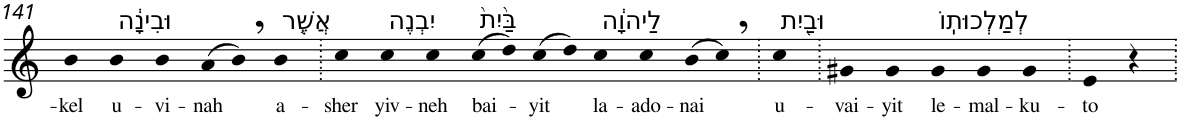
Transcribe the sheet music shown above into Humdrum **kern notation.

**kern	**text
*part1	*part1
*staff1	*staff1
*I"Piano	*
*I'Pno	*
!!LO:PB:g=z
*clefG2	*
*k[]	*
=141	=141
!	!LO:LY:b
4b	-kel
!LO:TX:a:t=וּבִינָ֔ה	!
!	!LO:LY:b
4b	u-
!	!LO:LY:b
4b	-vi-
!	!LO:LY:b
(>8a	-nah
8b,)	.
!LO:TX:a:t=אֲשֶׁ֤ר	!
!	!LO:LY:b
4b	a-
=142.	=142.
!	!LO:LY:b
4cc	-sher
!LO:TX:a:t=יִבְנֶה	!
!	!LO:LY:b
4cc	yiv-
!	!LO:LY:b
4cc	-neh
!LO:TX:a:t=בַּ֙יִת֙	!
!	!LO:LY:b
(>8cc	bai-
8dd)	.
!	!LO:LY:b
(>8cc	-yit
8dd)	.
!LO:TX:a:t=לַיהוָ֔ה	!
!	!LO:LY:b
4cc	la-
!	!LO:LY:b
4cc	-ado-
!	!LO:LY:b
(>8b	-nai
8cc,)	.
=143.	=143.
!LO:TX:a:t=וּבַ֖יִת	!
!	!LO:LY:b
4cc	u-
=144.	=144.
!	!LO:LY:b
4g#X	-vai-
!	!LO:LY:b
4g#	-yit
!LO:TX:a:t=לְמַלְכוּתֽוֹ	!
!	!LO:LY:b
4g#	le-
!	!LO:LY:b
4g#	-mal-
!	!LO:LY:b
4g#	-ku-
=145.	=145.
!	!LO:LY:b
4e	-to
4r	.
=.	=.
*-	*-
